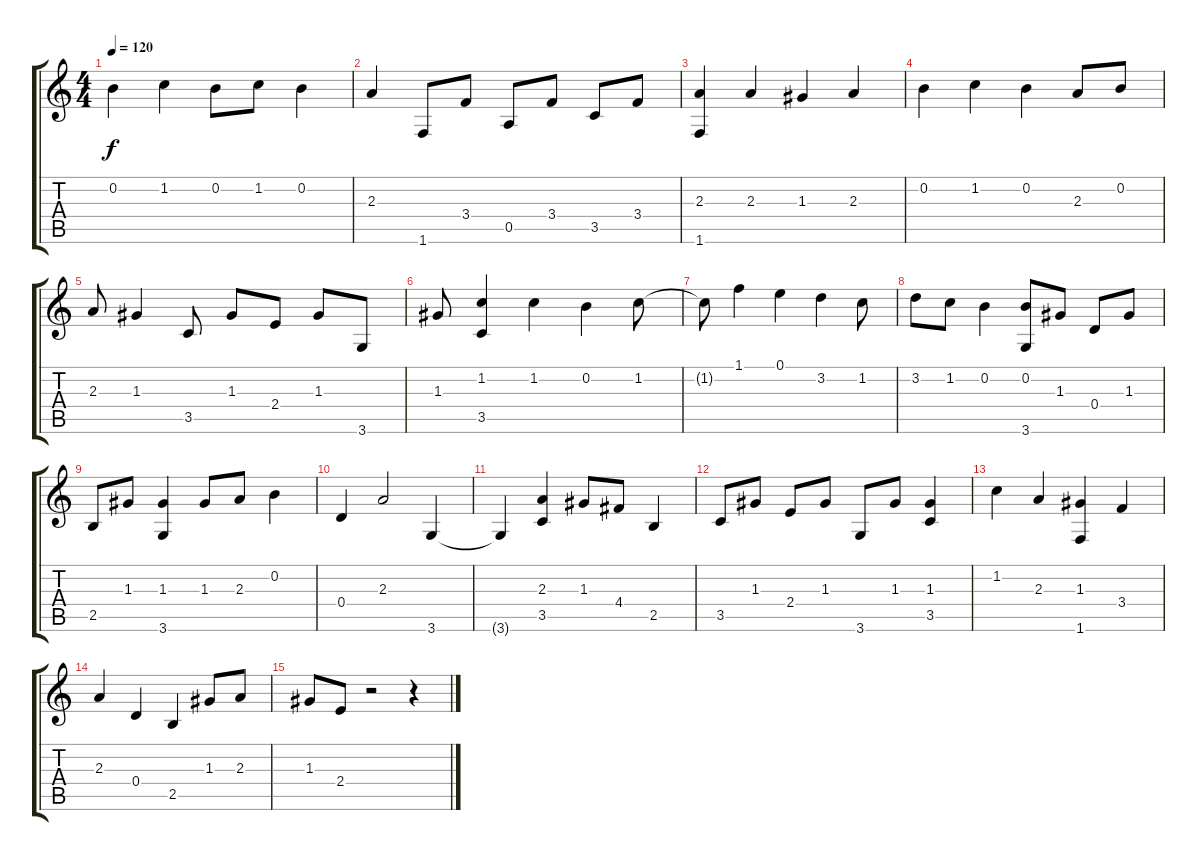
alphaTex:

\track "" {instrument acousticguitarnylon}
\staff {score tabs}
\tuning (E4 B3 G3 D3 A2 E2) {hide}
\ts (4 4)
\tempo 120
\clef g2
\ks c
0.2.4{dy f} 1.2.4 0.2.8 1.2.8 0.2.4 |
2.3.4 1.6.8 3.4.8 0.5.8 3.4.8 3.5.8 3.4.8 |
(2.3 1.6).4 2.3.4 1.3.4 2.3.4 |
0.2.4 1.2.4 0.2.4 2.3.8 0.2.8 |
2.3.8 1.3.4 3.5.8 1.3.8 2.4.8 1.3.8 3.6.8 |
1.3.8 (1.2 3.5).4 1.2.4 0.2.4 1.2.8 |
1.2{t}.8 1.1.4 0.1.4 3.2.4 1.2.8 |
3.2.8 1.2.8 0.2.4 (0.2 3.6).8 1.3.8 0.4.8 1.3.8 |
2.5.8 1.3.8 (1.3 3.6).4 1.3.8 2.3.8 0.2.4 |
0.4.4 2.3.2 3.6.4 |
3.6{t}.4 (2.3 3.5).4 1.3.8 4.4.8 2.5.4 |
3.5.8 1.3.8 2.4.8 1.3.8 3.6.8 1.3.8 (1.3 3.5).4 |
1.2.4 2.3.4 (1.3 1.6).4 3.4.4 |
2.3.4 0.4.4 2.5.4 1.3.8 2.3.8 |
1.3.8 2.4.8 r.2 r.4
